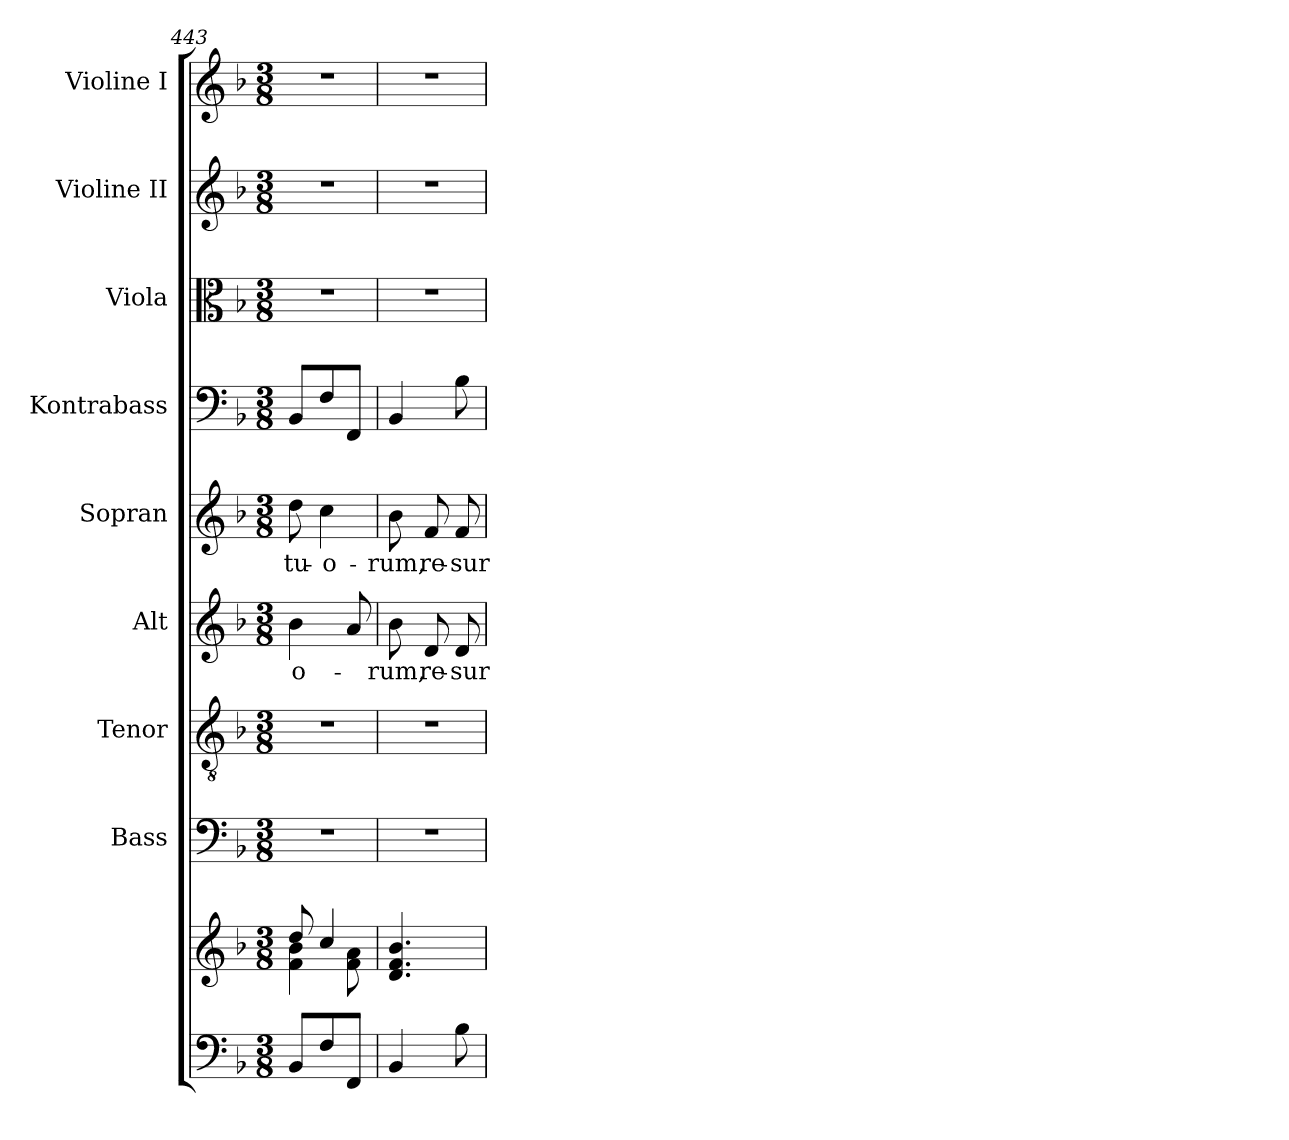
**kern	**kern	**kern	**kern	**kern	**text	**kern	**text	**kern	**kern	**kern	**kern
*part9	*part9	*part8	*part7	*part6	*part6	*part5	*part5	*part4	*part3	*part2	*part1
*staff10	*staff9	*staff8	*staff7	*staff6	*staff6	*staff5	*staff5	*staff4	*staff3	*staff2	*staff1
*	*	*I"Bass	*I"Tenor	*I"Alt	*	*I"Sopran	*	*I"Kontrabass	*I"Viola	*I"Violine II	*I"Violine I
*	*	*I'B.	*I'T.	*I'A.	*	*I'S.	*	*I'Kb.	*I'Vla.	*I'Vl. II	*I'Vl. I
*clefF4	*clefG2	*clefF4	*clefGv2	*clefG2	*	*clefG2	*	*clefF4	*clefC3	*clefG2	*clefG2
*	*	*	*	*	*	*	*	*ITrd7c12	*	*	*
*k[b-]	*k[b-]	*k[b-]	*k[b-]	*k[b-]	*	*k[b-]	*	*k[b-]	*k[b-]	*k[b-]	*k[b-]
*F:	*F:	*F:	*F:	*F:	*	*F:	*	*F:	*F:	*F:	*F:
*M3/8	*M3/8	*M3/8	*M3/8	*M3/8	*	*M3/8	*	*M3/8	*M3/8	*M3/8	*M3/8
=443	=443	=443	=443	=443	=443	=443	=443	=443	=443	=443	=443
*	*^	*	*	*	*	*	*	*	*	*	*
!	!	!	!	!	!	!LO:LY:b	!	!LO:LY:b	!	!	!	!
8BB-/L	8dd/	4f\ 4b-\	4.r	4.r	4b-\	-o-	8dd\	-tu-	8BBB-/L	4.r	4.r	4.r
!	!	!	!	!	!	!	!	!LO:LY:b	!	!	!	!
8F/	4cc/	.	.	.	.	.	4cc\	-o-	8FF/	.	.	.
8FF/J	.	8f\ 8a\	.	.	8a/	.	.	.	8FFF/J	.	.	.
=444	=444	=444	=444	=444	=444	=444	=444	=444	=444	=444	=444	=444
!	!	!	!	!	!	!LO:LY:b	!	!LO:LY:b	!	!	!	!
*	*v	*v	*	*	*	*	*	*	*	*	*	*
4BB-/	4.d/ 4.f/ 4.b-/	4.r	4.r	8b-\	-rum,	8b-\	-rum,	4BBB-/	4.r	4.r	4.r
!	!	!	!	!	!LO:LY:b	!	!LO:LY:b	!	!	!	!
.	.	.	.	8d/	re-	8f/	re-	.	.	.	.
!	!	!	!	!	!LO:LY:b	!	!LO:LY:b	!	!	!	!
8B-\	.	.	.	8d/	-sur-	8f/	-sur-	8BB-\	.	.	.
=	=	=	=	=	=	=	=	=	=	=	=
*-	*-	*-	*-	*-	*-	*-	*-	*-	*-	*-	*-
